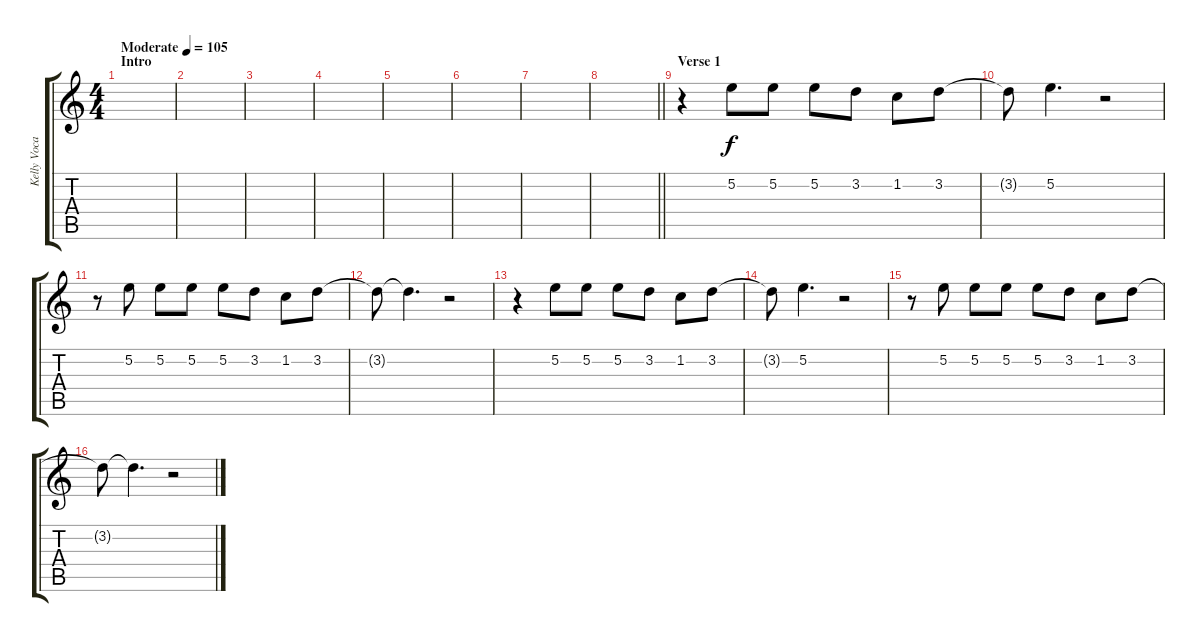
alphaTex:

\track ("Kelly Vocals" "Kelly Voca") {instrument overdrivenguitar}
\staff {score tabs}
\tuning (E4 B3 G3 D3 A2 E2) {hide}
\ts (4 4)
\section ("" "Intro")
\tempo (105 "Moderate")
\clef g2
\ks c
|
|
|
|
|
|
|
\barLineRight lightlight
|
\section ("" "Verse 1")
r.4 5.2.8 5.2.8 5.2.8 3.2.8 1.2.8 3.2.8 |
3.2{t}.8 5.2.4{d} r.2 |
r.8 5.2.8 5.2.8 5.2.8 5.2.8 3.2.8 1.2.8 3.2.8 |
3.2{t}.8 3.2{t}.4{d} r.2 |
r.4 5.2.8 5.2.8 5.2.8 3.2.8 1.2.8 3.2.8 |
3.2{t}.8 5.2.4{d} r.2 |
r.8 5.2.8 5.2.8 5.2.8 5.2.8 3.2.8 1.2.8 3.2.8 |
3.2{t}.8 3.2{t}.4{d} r.2
